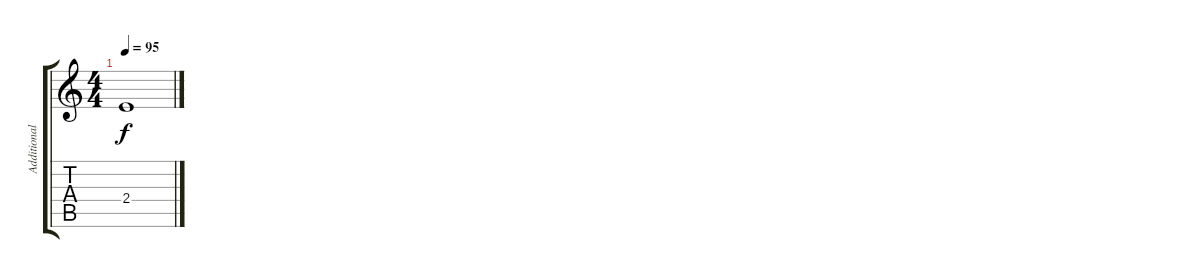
\track ("Additional guitar" "Additional") {instrument electricguitarmuted}
\staff {score tabs}
\tuning (E4 B3 G3 D3 A2 D2) {hide}
\ts (4 4)
\tempo 95
\clef g2
\ks c
2.4{t}.1{dy f}
